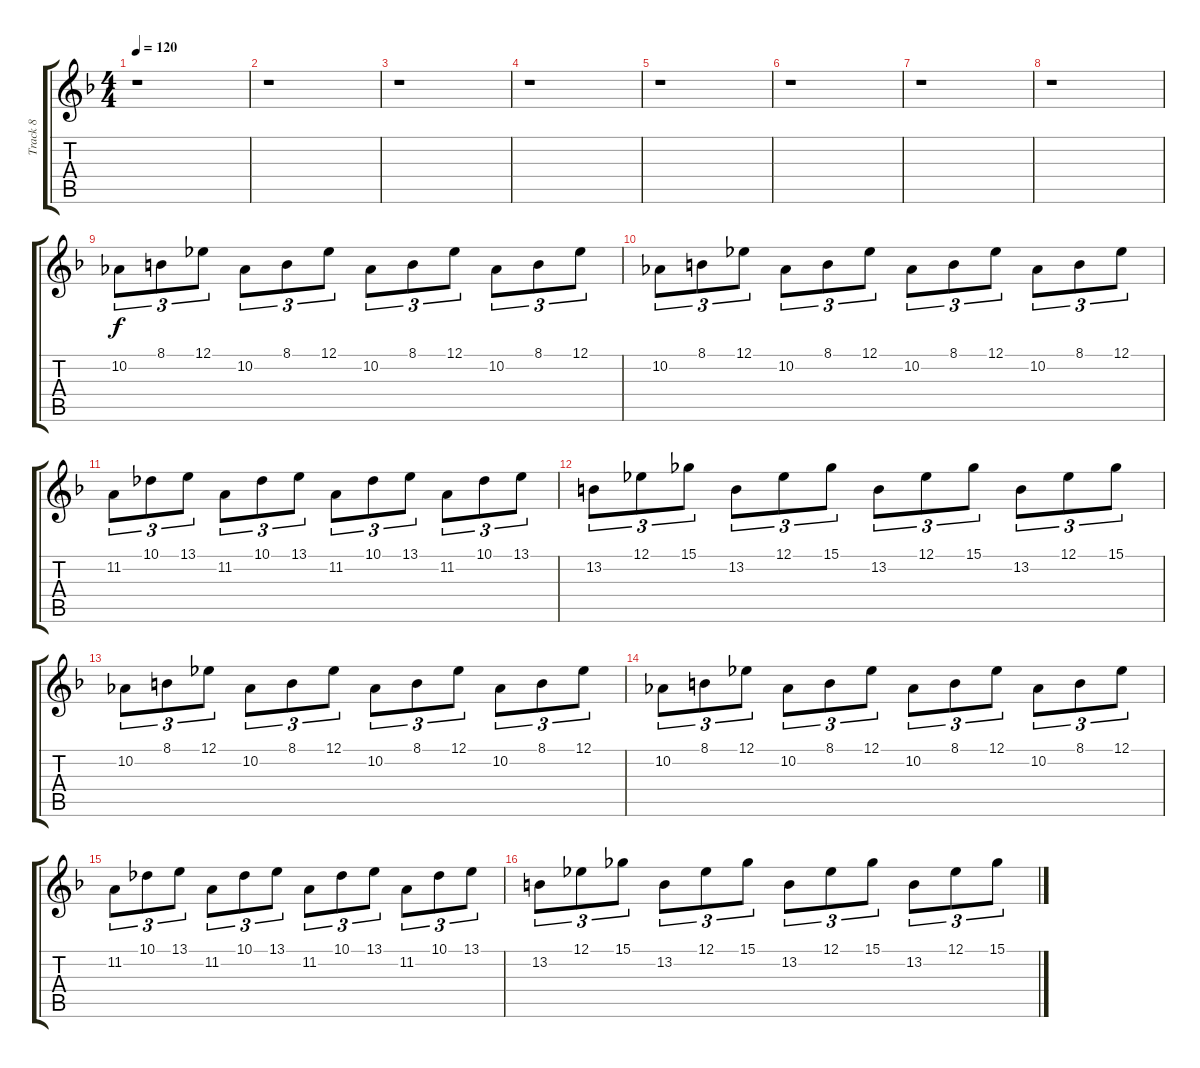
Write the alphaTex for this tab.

\track ("Track 8" "Track 8") {instrument acousticgrandpiano}
\staff {score tabs}
\tuning (Eb4 Bb3 Gb3 Db3 Ab2 Eb2) {hide}
\ts (4 4)
\tempo 120
\clef g2
\ks dminor
r.1{dy f} |
r.1 |
r.1 |
r.1 |
r.1 |
r.1 |
r.1 |
r.1 |
10.2.8{tu (3 2) volume 6} 8.1.8{tu (3 2)} 12.1.8{tu (3 2)} 10.2.8{tu (3 2)} 8.1.8{tu (3 2)} 12.1.8{tu (3 2)} 10.2.8{tu (3 2)} 8.1.8{tu (3 2)} 12.1.8{tu (3 2)} 10.2.8{tu (3 2)} 8.1.8{tu (3 2)} 12.1.8{tu (3 2)} |
10.2.8{tu (3 2)} 8.1.8{tu (3 2)} 12.1.8{tu (3 2)} 10.2.8{tu (3 2)} 8.1.8{tu (3 2)} 12.1.8{tu (3 2)} 10.2.8{tu (3 2)} 8.1.8{tu (3 2)} 12.1.8{tu (3 2)} 10.2.8{tu (3 2)} 8.1.8{tu (3 2)} 12.1.8{tu (3 2)} |
11.2.8{tu (3 2)} 10.1.8{tu (3 2)} 13.1.8{tu (3 2)} 11.2.8{tu (3 2)} 10.1.8{tu (3 2)} 13.1.8{tu (3 2)} 11.2.8{tu (3 2)} 10.1.8{tu (3 2)} 13.1.8{tu (3 2)} 11.2.8{tu (3 2)} 10.1.8{tu (3 2)} 13.1.8{tu (3 2)} |
13.2.8{tu (3 2)} 12.1.8{tu (3 2)} 15.1.8{tu (3 2)} 13.2.8{tu (3 2)} 12.1.8{tu (3 2)} 15.1.8{tu (3 2)} 13.2.8{tu (3 2)} 12.1.8{tu (3 2)} 15.1.8{tu (3 2)} 13.2.8{tu (3 2)} 12.1.8{tu (3 2)} 15.1.8{tu (3 2)} |
10.2.8{tu (3 2) volume 13} 8.1.8{tu (3 2)} 12.1.8{tu (3 2)} 10.2.8{tu (3 2)} 8.1.8{tu (3 2)} 12.1.8{tu (3 2)} 10.2.8{tu (3 2)} 8.1.8{tu (3 2)} 12.1.8{tu (3 2)} 10.2.8{tu (3 2)} 8.1.8{tu (3 2)} 12.1.8{tu (3 2)} |
10.2.8{tu (3 2)} 8.1.8{tu (3 2)} 12.1.8{tu (3 2)} 10.2.8{tu (3 2)} 8.1.8{tu (3 2)} 12.1.8{tu (3 2)} 10.2.8{tu (3 2)} 8.1.8{tu (3 2)} 12.1.8{tu (3 2)} 10.2.8{tu (3 2)} 8.1.8{tu (3 2)} 12.1.8{tu (3 2)} |
11.2.8{tu (3 2)} 10.1.8{tu (3 2)} 13.1.8{tu (3 2)} 11.2.8{tu (3 2)} 10.1.8{tu (3 2)} 13.1.8{tu (3 2)} 11.2.8{tu (3 2)} 10.1.8{tu (3 2)} 13.1.8{tu (3 2)} 11.2.8{tu (3 2)} 10.1.8{tu (3 2)} 13.1.8{tu (3 2)} |
13.2.8{tu (3 2)} 12.1.8{tu (3 2)} 15.1.8{tu (3 2)} 13.2.8{tu (3 2)} 12.1.8{tu (3 2)} 15.1.8{tu (3 2)} 13.2.8{tu (3 2)} 12.1.8{tu (3 2)} 15.1.8{tu (3 2)} 13.2.8{tu (3 2)} 12.1.8{tu (3 2)} 15.1.8{tu (3 2)}
